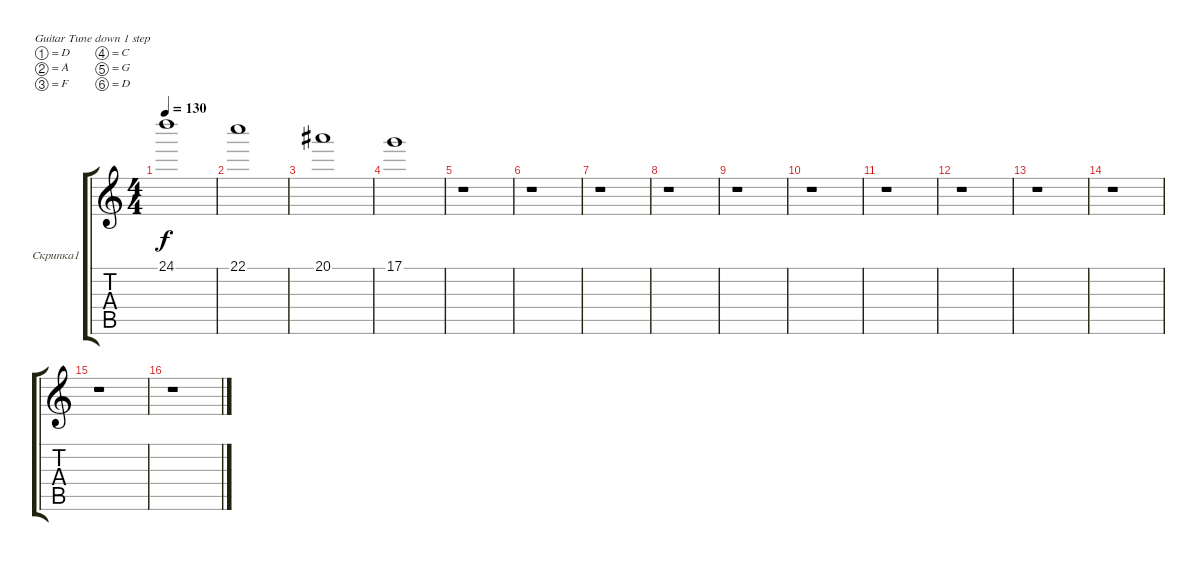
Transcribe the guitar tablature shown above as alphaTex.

\defaultSystemsLayout 4
\bracketExtendMode groupsimilarinstruments
\firstSystemTrackNameOrientation horizontal
\otherSystemsTrackNameOrientation horizontal
\track ("Скрипка1" "Скрипка1") {instrument electricguitarclean}
\staff {score tabs}
\tuning (D4 A3 F3 C3 G2 D2)
\ts (4 4)
\tempo 130
\clef g2
\scale
0.333333
\ks c
24.1.1{dy f} |
\scale
0.333333 22.1.1 |
\scale
0.333333 20.1.1 |
\scale
0.333333 17.1.1 |
\scale
0.333333 r.1 |
\scale
0.333333 r.1 |
\scale
0.333333 r.1 |
\scale
0.333333 r.1 |
\scale
0.333333 r.1 |
\scale
0.333333 r.1 |
\scale
0.333333 r.1 |
\scale
0.333333 r.1 |
\scale
0.333333 r.1 |
\scale
0.333333 r.1 |
\scale
0.333333 r.1 |
\scale
0.333333 r.1
